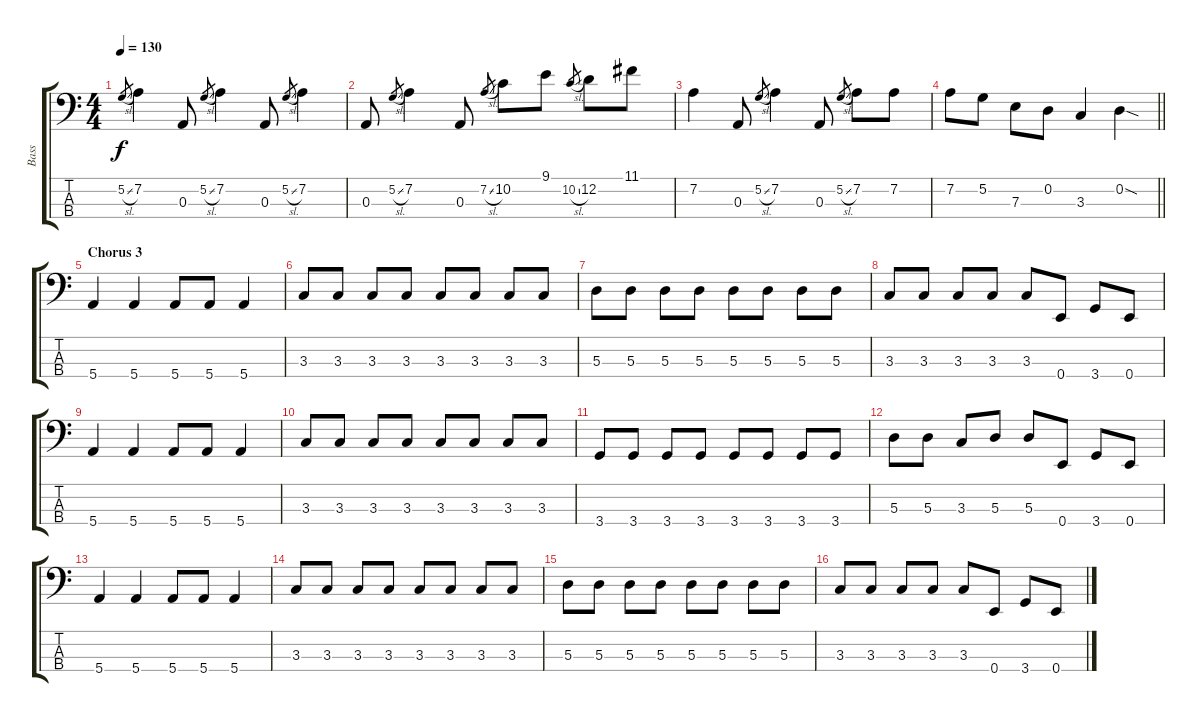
\track ("Bass" "Bass") {instrument electricbassfinger}
\staff {score tabs}
\tuning (G2 D2 A1 E1) {hide}
\ts (4 4)
\tempo 130
\clef f4
\ks c
5.2{sl}.8{gr dy f} 7.2.4 0.3.8 5.2{sl}.8{gr} 7.2.4 0.3.8 5.2{sl}.8{gr} 7.2.4 |
0.3.8 5.2{sl}.8{gr} 7.2.4 0.3.8 7.2{sl}.8{gr} 10.2.8 9.1.8 10.2{sl}.8{gr} 12.2.8 11.1.8 |
7.2.4 0.3.8 5.2{sl}.8{gr} 7.2.4 0.3.8 5.2{sl}.8{gr} 7.2.8 7.2.8 |
\barLineRight lightlight
7.2.8 5.2.8 7.3.8 0.2.8 3.3.4 0.2{sod}.4 |
\section ("" "Chorus 3")
5.4.4 5.4.4 5.4.8 5.4.8 5.4.4 |
3.3.8 3.3.8 3.3.8 3.3.8 3.3.8 3.3.8 3.3.8 3.3.8 |
5.3.8 5.3.8 5.3.8 5.3.8 5.3.8 5.3.8 5.3.8 5.3.8 |
3.3.8 3.3.8 3.3.8 3.3.8 3.3.8 0.4.8 3.4.8 0.4.8 |
5.4.4 5.4.4 5.4.8 5.4.8 5.4.4 |
3.3.8 3.3.8 3.3.8 3.3.8 3.3.8 3.3.8 3.3.8 3.3.8 |
3.4.8 3.4.8 3.4.8 3.4.8 3.4.8 3.4.8 3.4.8 3.4.8 |
5.3.8 5.3.8 3.3.8 5.3.8 5.3.8 0.4.8 3.4.8 0.4.8 |
5.4.4 5.4.4 5.4.8 5.4.8 5.4.4 |
3.3.8 3.3.8 3.3.8 3.3.8 3.3.8 3.3.8 3.3.8 3.3.8 |
5.3.8 5.3.8 5.3.8 5.3.8 5.3.8 5.3.8 5.3.8 5.3.8 |
3.3.8 3.3.8 3.3.8 3.3.8 3.3.8 0.4.8 3.4.8 0.4.8
